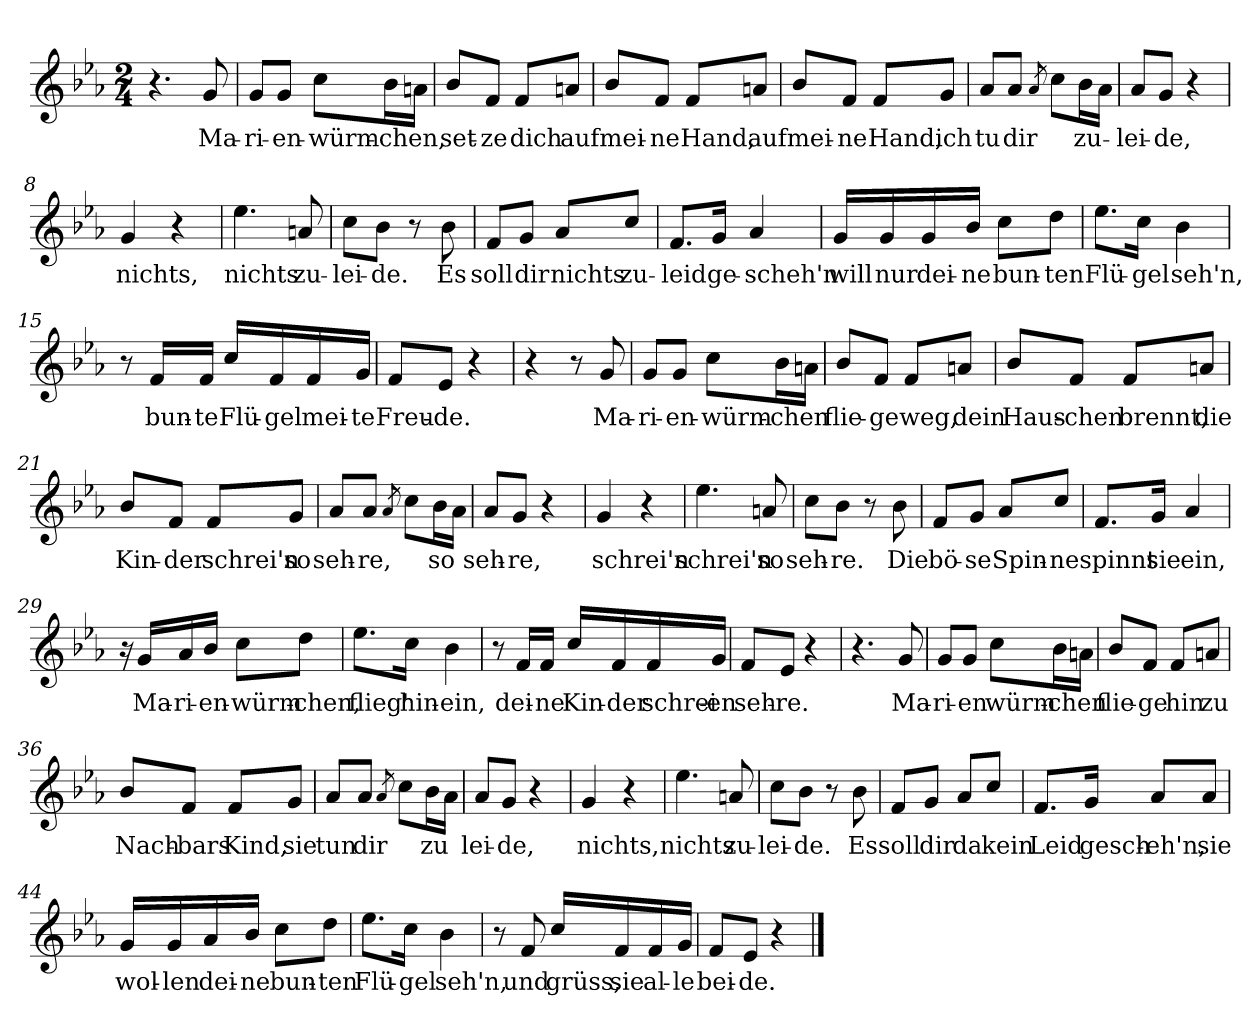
**kern	**text
*part1	*part1
*staff1	*staff1
*clefG2	*
*k[b-e-a-]	*
*M2/4	*
=1	=1
4.r	.
!	!LO:LY:b
8g/	Ma-
=2	=2
!	!LO:LY:b
8g/L	-ri-
!	!LO:LY:b
8g/J	-en-
!	!LO:LY:b
8cc\L	-würm-
!	!LO:LY:b
16b-\L	-chen,
16an\JJ	.
=3	=3
!	!LO:LY:b
8b-/L	set-
!	!LO:LY:b
8f/J	-ze
!	!LO:LY:b
8f/L	dich
!	!LO:LY:b
8an/J	auf
=4	=4
!	!LO:LY:b
8b-/L	mei-
!	!LO:LY:b
8f/J	-ne
!	!LO:LY:b
8f/L	Hand,
!	!LO:LY:b
8an/J	auf
=5	=5
!	!LO:LY:b
8b-/L	mei-
!	!LO:LY:b
8f/J	-ne
!	!LO:LY:b
8f/L	Hand,
!	!LO:LY:b
8g/J	ich
=6	=6
!	!LO:LY:b
8a-/L	tu
!	!LO:LY:b
8a-/J	dir
8qa-/	.
8cc\L	.
!	!LO:LY:b
16b-\L	zu-
16a-\JJ	.
=7	=7
!	!LO:LY:b
8a-/L	-lei-
!	!LO:LY:b
8g/J	-de,
4r	.
=8	=8
!	!LO:LY:b
4g/	nichts,
4r	.
!!LO:LB:g=z
=9	=9
!	!LO:LY:b
4.ee-\	nichts
!	!LO:LY:b
8an/	zu-
=10	=10
!	!LO:LY:b
8cc\L	-lei-
!	!LO:LY:b
8b-\J	-de.
8r	.
!	!LO:LY:b
8b-\	Es
=11	=11
!	!LO:LY:b
8f/L	soll
!	!LO:LY:b
8g/J	dir
!	!LO:LY:b
8a-/L	nichts
!	!LO:LY:b
8cc/J	zu-
=12	=12
!	!LO:LY:b
8.f/L	-leid
!	!LO:LY:b
16g/Jk	ge-
!	!LO:LY:b
4a-/	-scheh'n
=13	=13
!	!LO:LY:b
16g/LL	will
!	!LO:LY:b
16g/	nur
!	!LO:LY:b
16g/	dei-
!	!LO:LY:b
16b-/JJ	-ne
!	!LO:LY:b
8cc\L	bun-
!	!LO:LY:b
8dd\J	-ten
=14	=14
!	!LO:LY:b
8.ee-\L	Flü-
!	!LO:LY:b
16cc\Jk	-gel
!	!LO:LY:b
4b-\	seh'n,
!!LO:LB:g=z
=15	=15
8r	.
!	!LO:LY:b
16f/LL	bun-
!	!LO:LY:b
16f/JJ	-te
!	!LO:LY:b
16cc/LL	Flü-
!	!LO:LY:b
16f/	-gel
!	!LO:LY:b
16f/	mei-
!	!LO:LY:b
16g/JJ	-te
=16	=16
!	!LO:LY:b
8f/L	Freu-
!	!LO:LY:b
8e-/J	-de.
4r	.
=17	=17
4r	.
8r	.
!	!LO:LY:b
8g/	Ma-
=18	=18
!	!LO:LY:b
8g/L	-ri-
!	!LO:LY:b
8g/J	-en-
!	!LO:LY:b
8cc\L	-würm-
!	!LO:LY:b
16b-\L	-chen
16an\JJ	.
=19	=19
!	!LO:LY:b
8b-/L	flie-
!	!LO:LY:b
8f/J	-ge
!	!LO:LY:b
8f/L	weg,
!	!LO:LY:b
8an/J	dein
=20	=20
!	!LO:LY:b
8b-/L	Haus-
!	!LO:LY:b
8f/J	-chen
!	!LO:LY:b
8f/L	brennt,
!	!LO:LY:b
8an/J	die
!!LO:LB:g=z
=21	=21
!	!LO:LY:b
8b-/L	Kin-
!	!LO:LY:b
8f/J	-der
!	!LO:LY:b
8f/L	schrei'n
!	!LO:LY:b
8g/J	so
=22	=22
!	!LO:LY:b
8a-/L	seh-
!	!LO:LY:b
8a-/J	-re,
8qa-/	.
8cc\L	.
!	!LO:LY:b
16b-\L	so
16a-\JJ	.
=23	=23
!	!LO:LY:b
8a-/L	seh-
!	!LO:LY:b
8g/J	-re,
4r	.
=24	=24
!	!LO:LY:b
4g/	schrei'n
4r	.
=25	=25
!	!LO:LY:b
4.ee-\	schrei'n
!	!LO:LY:b
8an/	so
=26	=26
!	!LO:LY:b
8cc\L	seh-
!	!LO:LY:b
8b-\J	-re.
8r	.
!	!LO:LY:b
8b-\	Die
=27	=27
!	!LO:LY:b
8f/L	bö-
!	!LO:LY:b
8g/J	-se
!	!LO:LY:b
8a-/L	Spin-
!	!LO:LY:b
8cc/J	-ne
=28	=28
!	!LO:LY:b
8.f/L	spinnt
!	!LO:LY:b
16g/Jk	sie
!	!LO:LY:b
4a-/	ein,
!!LO:LB:g=z
=29	=29
16r	.
!	!LO:LY:b
16g/LL	Ma-
!	!LO:LY:b
16a-/	-ri-
!	!LO:LY:b
16b-/JJ	-en-
!	!LO:LY:b
8cc\L	-würm-
!	!LO:LY:b
8dd\J	-chen,
=30	=30
!	!LO:LY:b
8.ee-\L	flieg'
!	!LO:LY:b
16cc\Jk	hin-
!	!LO:LY:b
4b-\	-ein,
=31	=31
8r	.
!	!LO:LY:b
16f/LL	dei-
!	!LO:LY:b
16f/JJ	-ne
!	!LO:LY:b
16cc/LL	Kin-
!	!LO:LY:b
16f/	-der
!	!LO:LY:b
16f/	schrei-
!	!LO:LY:b
16g/JJ	-en
=32	=32
!	!LO:LY:b
8f/L	seh-
!	!LO:LY:b
8e-/J	-re.
4r	.
=33	=33
4.r	.
!	!LO:LY:b
8g/	Ma-
=34	=34
!	!LO:LY:b
8g/L	-ri-
!	!LO:LY:b
8g/J	-en
!	!LO:LY:b
8cc\L	-würm-
!	!LO:LY:b
16b-\L	-chen
16an\JJ	.
=35	=35
!	!LO:LY:b
8b-/L	flie-
!	!LO:LY:b
8f/J	-ge
!	!LO:LY:b
8f/L	hin
!	!LO:LY:b
8an/J	zu
!!LO:LB:g=z
=36	=36
!	!LO:LY:b
8b-/L	Nach-
!	!LO:LY:b
8f/J	-bars
!	!LO:LY:b
8f/L	Kind,
!	!LO:LY:b
8g/J	sie
=37	=37
!	!LO:LY:b
8a-/L	tun
!	!LO:LY:b
8a-/J	dir
8qa-/	.
8cc\L	.
!	!LO:LY:b
16b-\L	zu
16a-\JJ	.
=38	=38
!	!LO:LY:b
8a-/L	lei-
!	!LO:LY:b
8g/J	-de,
4r	.
=39	=39
!	!LO:LY:b
4g/	nichts,
4r	.
=40	=40
!	!LO:LY:b
4.ee-\	nichts
!	!LO:LY:b
8an/	zu-
=41	=41
!	!LO:LY:b
8cc\L	-lei-
!	!LO:LY:b
8b-\J	-de.
8r	.
!	!LO:LY:b
8b-\	Es
=42	=42
!	!LO:LY:b
8f/L	soll
!	!LO:LY:b
8g/J	dir
!	!LO:LY:b
8a-/L	da
!	!LO:LY:b
8cc/J	kein
=43	=43
!	!LO:LY:b
8.f/L	Leid
!	!LO:LY:b
16g/Jk	gesch-
!	!LO:LY:b
8a-/L	-eh'n,
!	!LO:LY:b
8a-/J	sie
!!LO:LB:g=z
=44	=44
!	!LO:LY:b
16g/LL	wol-
!	!LO:LY:b
16g/	-len
!	!LO:LY:b
16a-/	dei-
!	!LO:LY:b
16b-/JJ	-ne
!	!LO:LY:b
8cc\L	bun-
!	!LO:LY:b
8dd\J	-ten
=45	=45
!	!LO:LY:b
8.ee-\L	Flü-
!	!LO:LY:b
16cc\Jk	-gel
!	!LO:LY:b
4b-\	seh'n,
=46	=46
8r	.
!	!LO:LY:b
8f/	und
!	!LO:LY:b
16cc/LL	grüss,
!	!LO:LY:b
16f/	sie
!	!LO:LY:b
16f/	al-
!	!LO:LY:b
16g/JJ	-le
=47	=47
!	!LO:LY:b
8f/L	bei-
!	!LO:LY:b
8e-/J	-de.
4r	.
==	==
*-	*-
